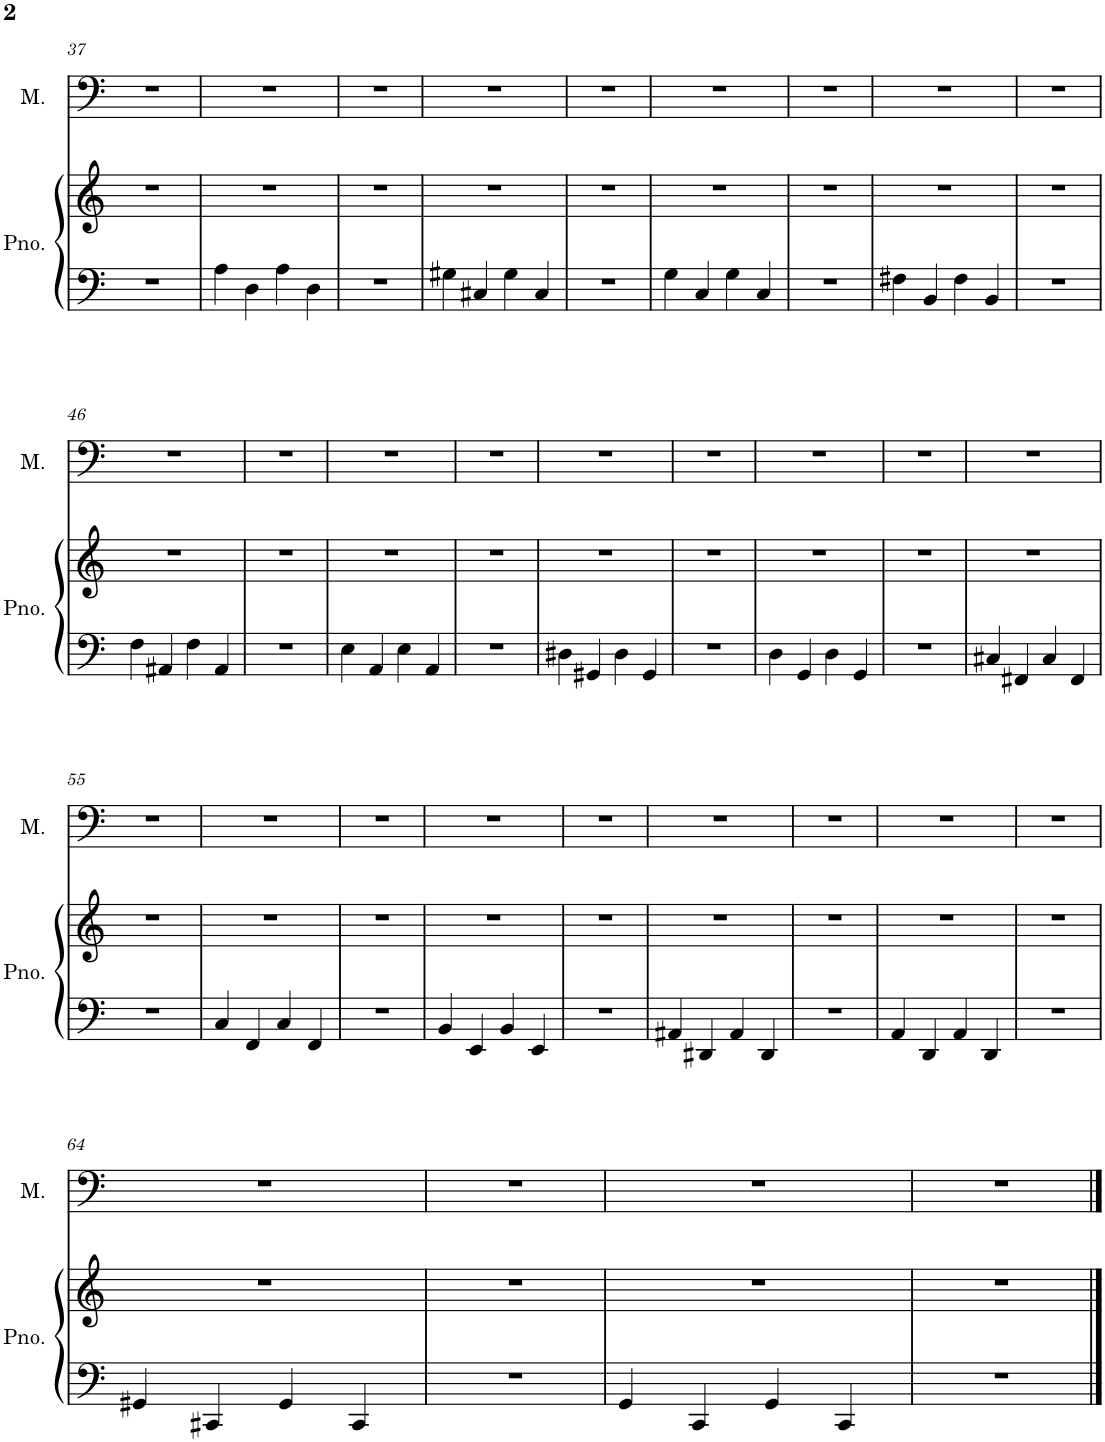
**kern	**kern	**kern
*part2	*part2	*part1
*staff3	*staff2	*staff1
*I"Piano	*	*I"Men
*I'Pno.	*	*I'M.
!!LO:PB:g=z
*clefF4	*clefG2	*clefF4
*k[]	*k[]	*k[]
*M4/4	*M4/4	*M4/4
=37	=37	=37
1r	1r	1r
=38	=38	=38
4A\	1r	1r
4D\	.	.
4A\	.	.
4D\	.	.
=39	=39	=39
1r	1r	1r
=40	=40	=40
4G#X\	1r	1r
4C#X/	.	.
4G#\	.	.
4C#/	.	.
=41	=41	=41
1r	1r	1r
=42	=42	=42
4G\	1r	1r
4C/	.	.
4G\	.	.
4C/	.	.
=43	=43	=43
1r	1r	1r
=44	=44	=44
4F#X\	1r	1r
4BB/	.	.
4F#\	.	.
4BB/	.	.
=45	=45	=45
1r	1r	1r
!!LO:LB:g=z
=46	=46	=46
4F\	1r	1r
4AA#X/	.	.
4F\	.	.
4AA#/	.	.
=47	=47	=47
1r	1r	1r
=48	=48	=48
4E\	1r	1r
4AA/	.	.
4E\	.	.
4AA/	.	.
=49	=49	=49
1r	1r	1r
=50	=50	=50
4D#X\	1r	1r
4GG#X/	.	.
4D#\	.	.
4GG#/	.	.
=51	=51	=51
1r	1r	1r
=52	=52	=52
4D\	1r	1r
4GG/	.	.
4D\	.	.
4GG/	.	.
=53	=53	=53
1r	1r	1r
=54	=54	=54
4C#X/	1r	1r
4FF#X/	.	.
4C#/	.	.
4FF#/	.	.
!!LO:LB:g=z
=55	=55	=55
1r	1r	1r
=56	=56	=56
4C/	1r	1r
4FF/	.	.
4C/	.	.
4FF/	.	.
=57	=57	=57
1r	1r	1r
=58	=58	=58
4BB/	1r	1r
4EE/	.	.
4BB/	.	.
4EE/	.	.
=59	=59	=59
1r	1r	1r
=60	=60	=60
4AA#X/	1r	1r
4DD#X/	.	.
4AA#/	.	.
4DD#/	.	.
=61	=61	=61
1r	1r	1r
=62	=62	=62
4AA/	1r	1r
4DD/	.	.
4AA/	.	.
4DD/	.	.
=63	=63	=63
1r	1r	1r
!!LO:LB:g=z
=64	=64	=64
4GG#X/	1r	1r
4CC#X/	.	.
4GG#/	.	.
4CC#/	.	.
=65	=65	=65
1r	1r	1r
=66	=66	=66
4GG/	1r	1r
4CC/	.	.
4GG/	.	.
4CC/	.	.
=67	=67	=67
1r	1r	1r
==	==	==
*-	*-	*-
